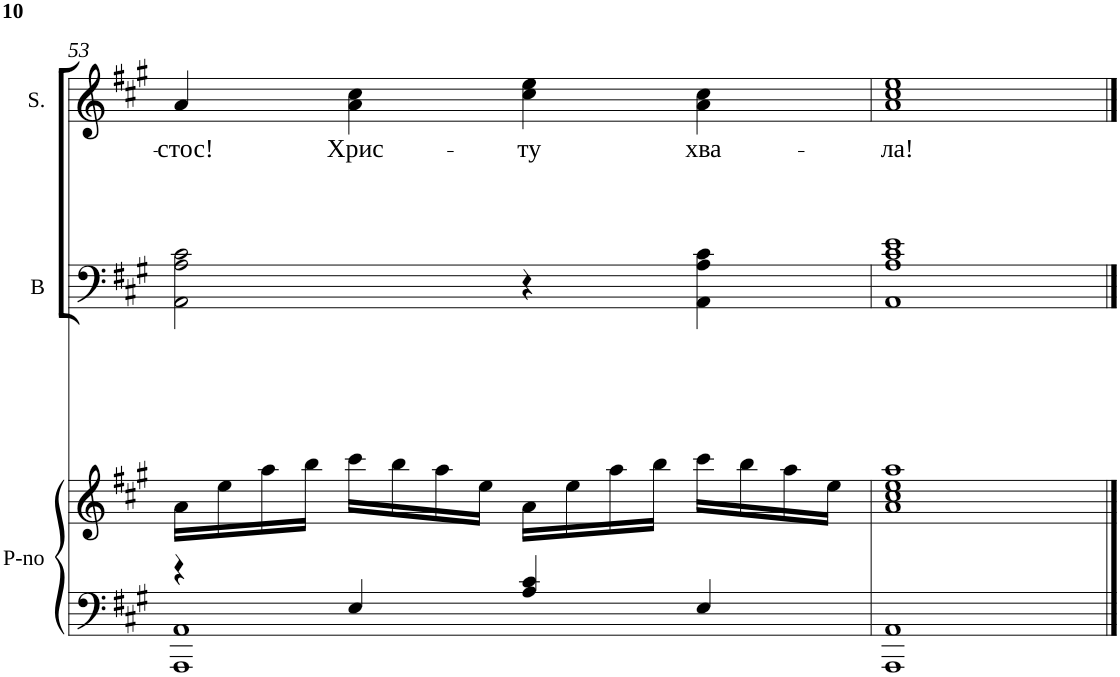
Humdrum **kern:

**kern	**kern	**kern	**kern	**text
*part3	*part3	*part2	*part1	*part1
*staff4	*staff3	*staff2	*staff1	*staff1
*I"Piano	*	*I"Basso	*I"Soprano	*
*I'P-no	*	*I'B	*I'S.	*
!!LO:PB:g=z
*clefF4	*clefG2	*clefF4	*clefG2	*
*k[f#c#g#]	*k[f#c#g#]	*k[f#c#g#]	*k[f#c#g#]	*
*f#:	*f#:	*f#:	*f#:	*
*M4/4	*M4/4	*M4/4	*M4/4	*
=53	=53	=53	=53	=53
*^	*	*	*	*
!	!	!	!	!	!LO:LY:b
4rc	1AAA 1AA	16a\LL	2AA\ 2A\ 2c#\	4a/	-стос!
.	.	16ee\	.	.	.
.	.	16aa\	.	.	.
.	.	16bb\JJ	.	.	.
!	!	!	!	!	!LO:LY:b
4E/	.	16ccc#\LL	.	4a\ 4cc#\	Хрис-
.	.	16bb\	.	.	.
.	.	16aa\	.	.	.
.	.	16ee\JJ	.	.	.
!	!	!	!	!	!LO:LY:b
4A/ 4c#/	.	16a\LL	4r	4cc#\ 4ee\	-ту
.	.	16ee\	.	.	.
.	.	16aa\	.	.	.
.	.	16bb\JJ	.	.	.
!	!	!	!	!	!LO:LY:b
4E/	.	16ccc#\LL	4AA\ 4A\ 4c#\	4a\ 4cc#\	хва-
.	.	16bb\	.	.	.
.	.	16aa\	.	.	.
.	.	16ee\JJ	.	.	.
*v	*v	*	*	*	*
=54	=54	=54	=54	=54
!	!	!	!	!LO:LY:b
1AAA 1AA	1a 1cc# 1ee 1aa	1AA 1A 1c# 1e	1a 1cc# 1ee	-ла!
==	==	==	==	==
*-	*-	*-	*-	*-
